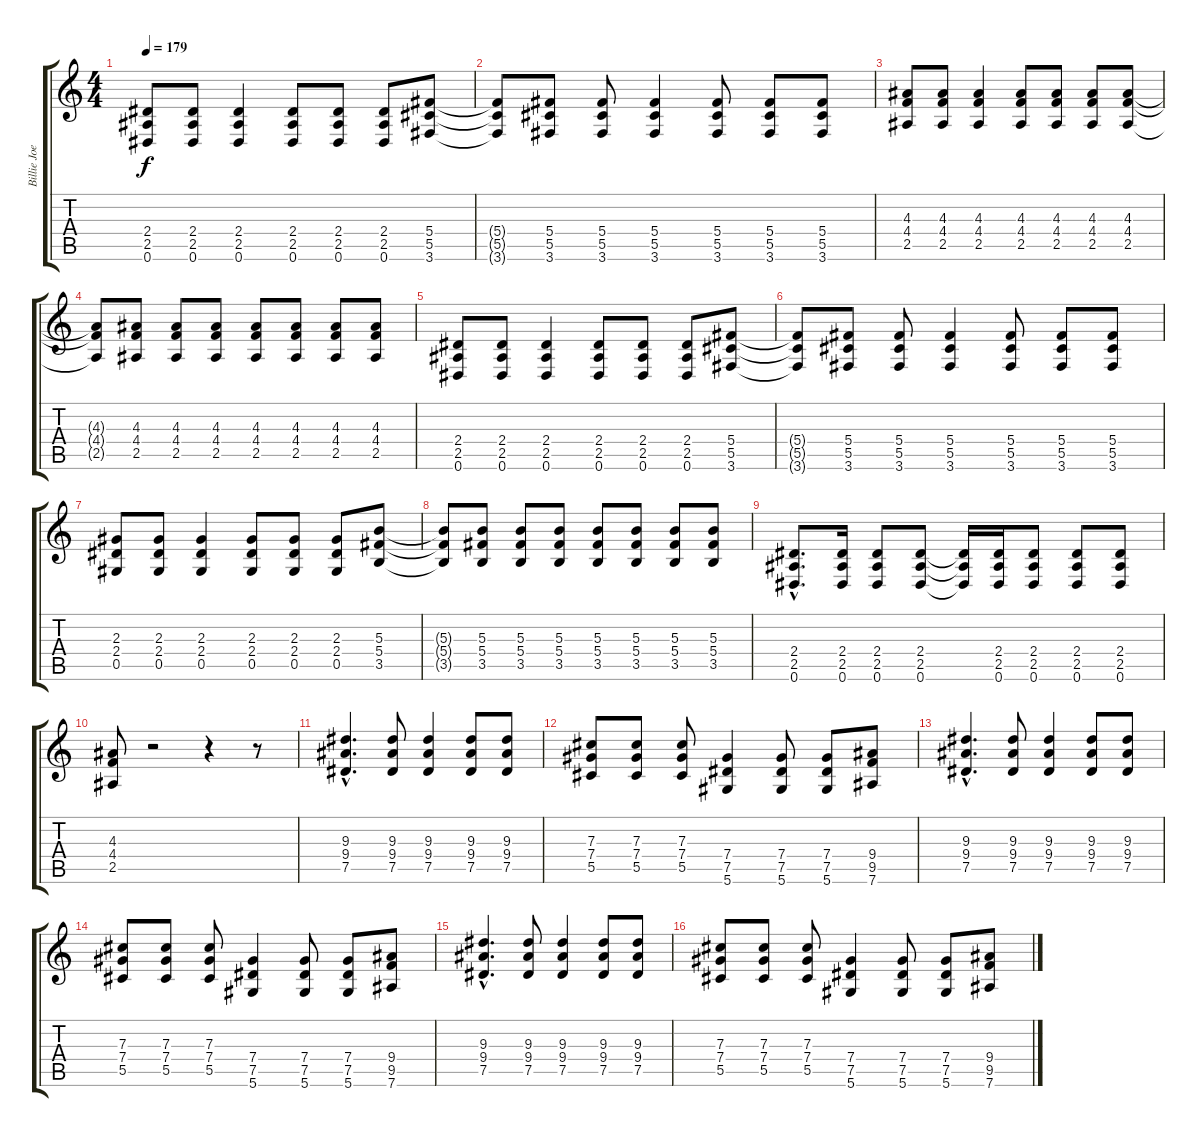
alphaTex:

\track ("Billie Joe Guitar" "Billie Joe") {instrument distortionguitar}
\staff {score tabs}
\tuning (Eb4 Bb3 Gb3 Db3 Ab2 Eb2) {hide}
\ts (4 4)
\tempo 179
\clef g2
\ks c
(2.4 2.5 0.6).8{dy f} (2.4 2.5 0.6).8 (2.4 2.5 0.6).4 (2.4 2.5 0.6).8 (2.4 2.5 0.6).8 (2.4 2.5 0.6).8 (5.4 5.5 3.6).8 |
(5.4{t} 5.5{t} 3.6{t}).8 (5.4 5.5 3.6).8 (5.4 5.5 3.6).8 (5.4 5.5 3.6).4 (5.4 5.5 3.6).8 (5.4 5.5 3.6).8 (5.4 5.5 3.6).8 |
(4.3 4.4 2.5).8 (4.3 4.4 2.5).8 (4.3 4.4 2.5).4 (4.3 4.4 2.5).8 (4.3 4.4 2.5).8 (4.3 4.4 2.5).8 (4.3 4.4 2.5).8 |
(4.3{t} 4.4{t} 2.5{t}).8 (4.3 4.4 2.5).8 (4.3 4.4 2.5).8 (4.3 4.4 2.5).8 (4.3 4.4 2.5).8 (4.3 4.4 2.5).8 (4.3 4.4 2.5).8 (4.3 4.4 2.5).8 |
(2.4 2.5 0.6).8 (2.4 2.5 0.6).8 (2.4 2.5 0.6).4 (2.4 2.5 0.6).8 (2.4 2.5 0.6).8 (2.4 2.5 0.6).8 (5.4 5.5 3.6).8 |
(5.4{t} 5.5{t} 3.6{t}).8 (5.4 5.5 3.6).8 (5.4 5.5 3.6).8 (5.4 5.5 3.6).4 (5.4 5.5 3.6).8 (5.4 5.5 3.6).8 (5.4 5.5 3.6).8 |
(2.3 2.4 0.5).8 (2.3 2.4 0.5).8 (2.3 2.4 0.5).4 (2.3 2.4 0.5).8 (2.3 2.4 0.5).8 (2.3 2.4 0.5).8 (5.3 5.4 3.5).8 |
(5.3{t} 5.4{t} 3.5{t}).8 (5.3 5.4 3.5).8 (5.3 5.4 3.5).8 (5.3 5.4 3.5).8 (5.3 5.4 3.5).8 (5.3 5.4 3.5).8 (5.3 5.4 3.5).8 (5.3 5.4 3.5).8 |
(2.4{hac} 2.5{hac} 0.6{hac}).8{d} (2.4 2.5 0.6).16 (2.4 2.5 0.6).8 (2.4 2.5 0.6).8 (2.4{t} 2.5{t} 0.6{t}).16 (2.4 2.5 0.6).16 (2.4 2.5 0.6).8 (2.4 2.5 0.6).8 (2.4 2.5 0.6).8 |
(4.3 4.4 2.5).8 r.2 r.4 r.8 |
(9.3{hac} 9.4{hac} 7.5{hac}).4{d} (9.3 9.4 7.5).8 (9.3 9.4 7.5).4 (9.3 9.4 7.5).8 (9.3 9.4 7.5).8 |
(7.3 7.4 5.5).8 (7.3 7.4 5.5).8 (7.3 7.4 5.5).8 (7.4 7.5 5.6).4 (7.4 7.5 5.6).8 (7.4 7.5 5.6).8 (9.4 9.5 7.6).8 |
(9.3{hac} 9.4{hac} 7.5{hac}).4{d} (9.3 9.4 7.5).8 (9.3 9.4 7.5).4 (9.3 9.4 7.5).8 (9.3 9.4 7.5).8 |
(7.3 7.4 5.5).8 (7.3 7.4 5.5).8 (7.3 7.4 5.5).8 (7.4 7.5 5.6).4 (7.4 7.5 5.6).8 (7.4 7.5 5.6).8 (9.4 9.5 7.6).8 |
(9.3{hac} 9.4{hac} 7.5{hac}).4{d} (9.3 9.4 7.5).8 (9.3 9.4 7.5).4 (9.3 9.4 7.5).8 (9.3 9.4 7.5).8 |
(7.3 7.4 5.5).8 (7.3 7.4 5.5).8 (7.3 7.4 5.5).8 (7.4 7.5 5.6).4 (7.4 7.5 5.6).8 (7.4 7.5 5.6).8 (9.4 9.5 7.6).8
